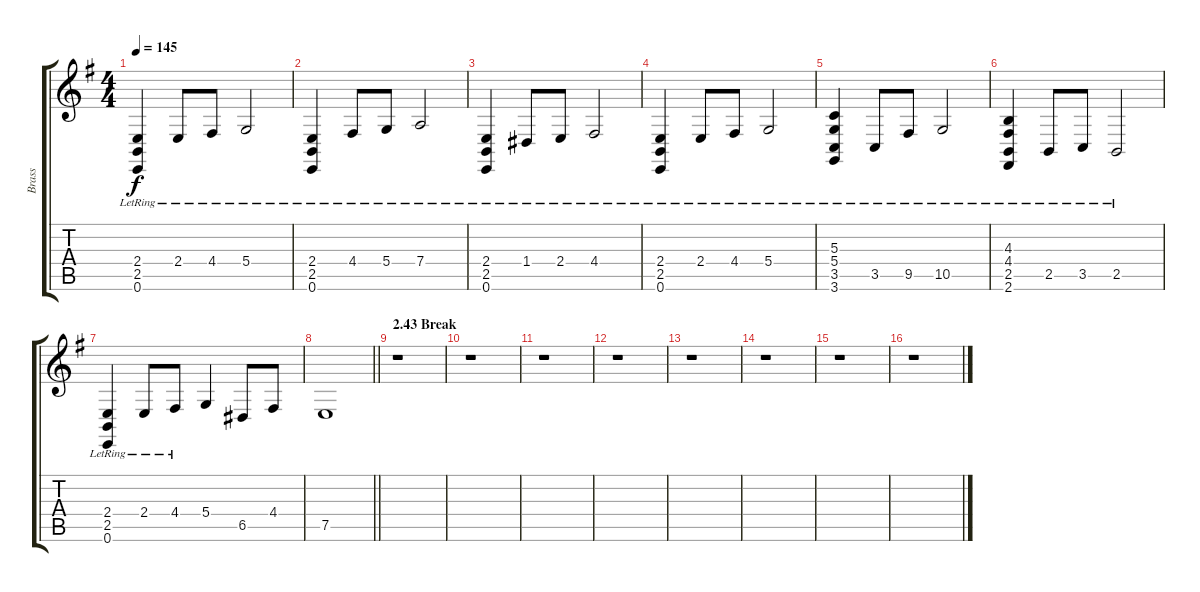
\track ("Brass" "Brass") {instrument tuba}
\staff {score tabs}
\tuning (E4 B3 G3 D3 A2 E2) {hide}
\ts (4 4)
\tempo 145
\clef g2
\ks eminor
(2.4{lr} 2.5{lr} 0.6{lr}).4{dy f} 2.4{lr}.8 4.4{lr}.8 5.4{lr}.2 |
(2.4{lr} 2.5{lr} 0.6{lr}).4 4.4{lr}.8 5.4{lr}.8 7.4{lr}.2 |
(2.4{lr} 2.5{lr} 0.6{lr}).4 1.4{lr}.8 2.4{lr}.8 4.4{lr}.2 |
(2.4{lr} 2.5{lr} 0.6{lr}).4 2.4{lr}.8 4.4{lr}.8 5.4{lr}.2 |
(5.3{lr} 5.4{lr} 3.5{lr} 3.6{lr}).4 3.5{lr}.8 9.5{lr}.8 10.5{lr}.2 |
(4.3{lr} 4.4{lr} 2.5{lr} 2.6{lr}).4 2.5{lr}.8 3.5{lr}.8 2.5{lr}.2 |
(2.4{lr} 2.5{lr} 0.6{lr}).4 2.4{lr}.8 4.4{lr}.8 5.4.4 6.5.8 4.4.8 |
\barLineRight lightlight
7.5.1 |
\section ("" "2.43 Break")
r.1 |
r.1 |
r.1 |
r.1 |
r.1 |
r.1 |
r.1 |
r.1
